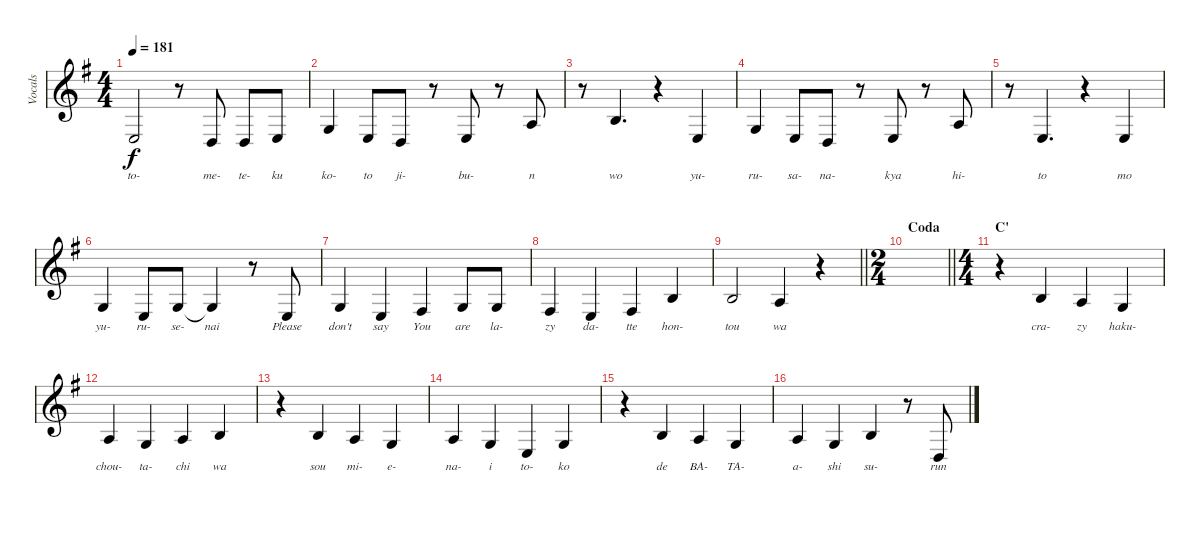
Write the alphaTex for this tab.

\track ("Vocals" "Vocals") {instrument cello}
\staff {score}
\tuning (E4 B3 G3 D3 A2 E2) {hide}
\ts (4 4)
\tempo 181
\clef g2
\ks g
2.4{t}.2{lyrics (0 "to-") lyrics (1 "") lyrics (2 "") lyrics (3 "") lyrics (4 "") dy f} r.8 0.4.8{lyrics (0 "me-") lyrics (1 "") lyrics (2 "") lyrics (3 "") lyrics (4 "")} 0.4.8{lyrics (0 "te-") lyrics (1 "") lyrics (2 "") lyrics (3 "") lyrics (4 "")} 2.4.8{lyrics (0 "ku") lyrics (1 "") lyrics (2 "") lyrics (3 "") lyrics (4 "")} |
0.3.4{lyrics (0 "ko-") lyrics (1 "") lyrics (2 "") lyrics (3 "") lyrics (4 "")} 2.4.8{lyrics (0 "to") lyrics (1 "") lyrics (2 "") lyrics (3 "") lyrics (4 "")} 0.4.8{lyrics (0 "ji-") lyrics (1 "") lyrics (2 "") lyrics (3 "") lyrics (4 "")} r.8 2.4.8{lyrics (0 "bu-") lyrics (1 "") lyrics (2 "") lyrics (3 "") lyrics (4 "")} r.8 2.3.8{lyrics (0 "n") lyrics (1 "") lyrics (2 "") lyrics (3 "") lyrics (4 "")} |
r.8 0.2.4{d lyrics (0 "wo") lyrics (1 "") lyrics (2 "") lyrics (3 "") lyrics (4 "")} r.4 2.4.4{lyrics (0 "yu-") lyrics (1 "") lyrics (2 "") lyrics (3 "") lyrics (4 "")} |
0.3.4{lyrics (0 "ru-") lyrics (1 "") lyrics (2 "") lyrics (3 "") lyrics (4 "")} 2.4.8{lyrics (0 "sa-") lyrics (1 "") lyrics (2 "") lyrics (3 "") lyrics (4 "")} 0.4.8{lyrics (0 "na-") lyrics (1 "") lyrics (2 "") lyrics (3 "") lyrics (4 "")} r.8 2.4.8{lyrics (0 "kya") lyrics (1 "") lyrics (2 "") lyrics (3 "") lyrics (4 "")} r.8 2.3.8{lyrics (0 "hi-") lyrics (1 "") lyrics (2 "") lyrics (3 "") lyrics (4 "")} |
r.8 2.4.4{d lyrics (0 "to") lyrics (1 "") lyrics (2 "") lyrics (3 "") lyrics (4 "")} r.4 2.4.4{lyrics (0 "mo") lyrics (1 "") lyrics (2 "") lyrics (3 "") lyrics (4 "")} |
0.3.4{lyrics (0 "yu-") lyrics (1 "") lyrics (2 "") lyrics (3 "") lyrics (4 "")} 2.4.8{lyrics (0 "ru-") lyrics (1 "") lyrics (2 "") lyrics (3 "") lyrics (4 "")} 0.3.8{lyrics (0 "se-") lyrics (1 "") lyrics (2 "") lyrics (3 "") lyrics (4 "")} 0.3{t}.4{lyrics (0 "nai") lyrics (1 "") lyrics (2 "") lyrics (3 "") lyrics (4 "")} r.8 2.4.8{lyrics (0 "Please") lyrics (1 "") lyrics (2 "") lyrics (3 "") lyrics (4 "")} |
5.4.4{lyrics (0 "don't") lyrics (1 "") lyrics (2 "") lyrics (3 "") lyrics (4 "")} 2.4.4{lyrics (0 "say") lyrics (1 "") lyrics (2 "") lyrics (3 "") lyrics (4 "")} 4.4.4{lyrics (0 "You") lyrics (1 "") lyrics (2 "") lyrics (3 "") lyrics (4 "")} 0.3.8{lyrics (0 "are") lyrics (1 "") lyrics (2 "") lyrics (3 "") lyrics (4 "")} 0.3.8{lyrics (0 "la-") lyrics (1 "") lyrics (2 "") lyrics (3 "") lyrics (4 "")} |
4.4.4{lyrics (0 "zy") lyrics (1 "") lyrics (2 "") lyrics (3 "") lyrics (4 "")} 2.4.4{lyrics (0 "da-") lyrics (1 "") lyrics (2 "") lyrics (3 "") lyrics (4 "")} 4.4.4{lyrics (0 "tte") lyrics (1 "") lyrics (2 "") lyrics (3 "") lyrics (4 "")} 0.2.4{lyrics (0 "hon-") lyrics (1 "") lyrics (2 "") lyrics (3 "") lyrics (4 "")} |
\barLineRight lightlight
0.2.2{lyrics (0 "tou") lyrics (1 "") lyrics (2 "") lyrics (3 "") lyrics (4 "")} 2.3.4{lyrics (0 "wa") lyrics (1 "") lyrics (2 "") lyrics (3 "") lyrics (4 "")} r.4 |
\ts (2 4)
\section ("" "Coda")
\barLineRight lightlight
|
\ts (4 4)
\section ("" "C'")
r.4 0.2.4{lyrics (0 "cra-") lyrics (1 "") lyrics (2 "") lyrics (3 "") lyrics (4 "")} 2.3.4{lyrics (0 "zy") lyrics (1 "") lyrics (2 "") lyrics (3 "") lyrics (4 "")} 0.3.4{lyrics (0 "haku-") lyrics (1 "") lyrics (2 "") lyrics (3 "") lyrics (4 "")} |
2.3.4{lyrics (0 "chou-") lyrics (1 "") lyrics (2 "") lyrics (3 "") lyrics (4 "")} 0.3.4{lyrics (0 "ta-") lyrics (1 "") lyrics (2 "") lyrics (3 "") lyrics (4 "")} 2.3.4{lyrics (0 "chi") lyrics (1 "") lyrics (2 "") lyrics (3 "") lyrics (4 "")} 0.2.4{lyrics (0 "wa") lyrics (1 "") lyrics (2 "") lyrics (3 "") lyrics (4 "")} |
r.4 0.2.4{lyrics (0 "sou") lyrics (1 "") lyrics (2 "") lyrics (3 "") lyrics (4 "")} 2.3.4{lyrics (0 "mi-") lyrics (1 "") lyrics (2 "") lyrics (3 "") lyrics (4 "")} 0.3.4{lyrics (0 "e-") lyrics (1 "") lyrics (2 "") lyrics (3 "") lyrics (4 "")} |
2.3.4{lyrics (0 "na-") lyrics (1 "") lyrics (2 "") lyrics (3 "") lyrics (4 "")} 0.3.4{lyrics (0 "i") lyrics (1 "") lyrics (2 "") lyrics (3 "") lyrics (4 "")} 2.4.4{lyrics (0 "to-") lyrics (1 "") lyrics (2 "") lyrics (3 "") lyrics (4 "")} 0.3.4{lyrics (0 "ko") lyrics (1 "") lyrics (2 "") lyrics (3 "") lyrics (4 "")} |
r.4 0.2.4{lyrics (0 "de") lyrics (1 "") lyrics (2 "") lyrics (3 "") lyrics (4 "")} 2.3.4{lyrics (0 "BA-") lyrics (1 "") lyrics (2 "") lyrics (3 "") lyrics (4 "")} 0.3.4{lyrics (0 "TA-") lyrics (1 "") lyrics (2 "") lyrics (3 "") lyrics (4 "")} |
2.3.4{lyrics (0 "a-") lyrics (1 "") lyrics (2 "") lyrics (3 "") lyrics (4 "")} 0.3.4{lyrics (0 "shi") lyrics (1 "") lyrics (2 "") lyrics (3 "") lyrics (4 "")} 0.2.4{lyrics (0 "su-") lyrics (1 "") lyrics (2 "") lyrics (3 "") lyrics (4 "")} r.8 0.4.8{lyrics (0 "run") lyrics (1 "") lyrics (2 "") lyrics (3 "") lyrics (4 "")}
